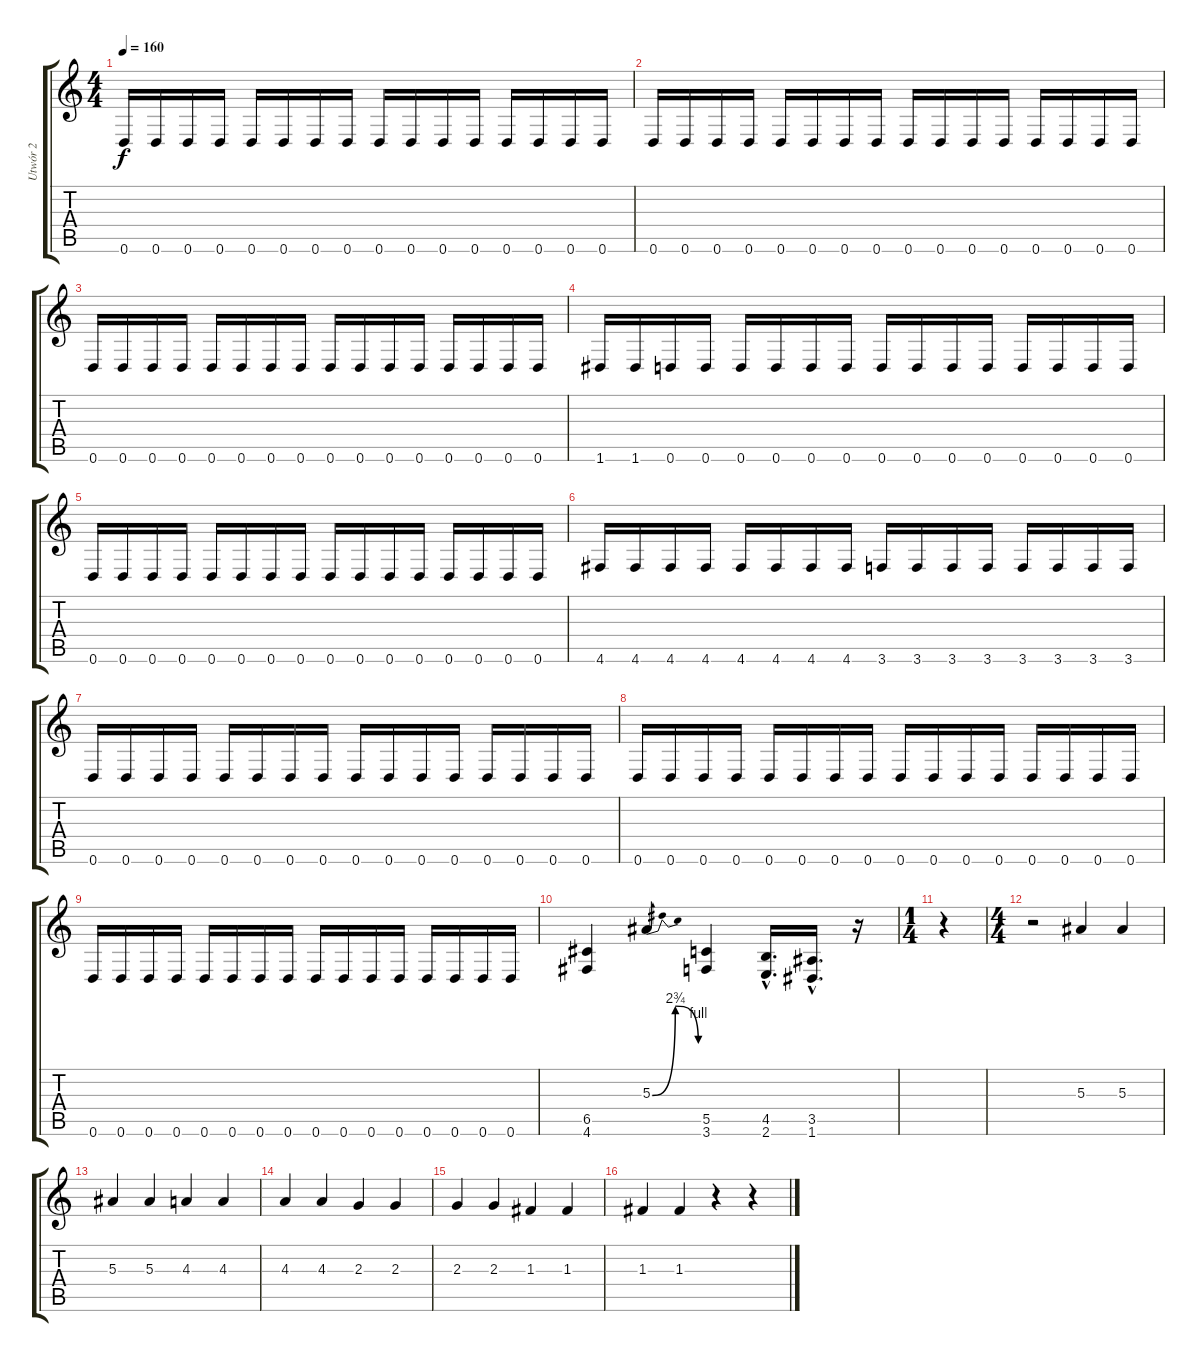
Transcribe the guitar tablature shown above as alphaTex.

\track ("Utwór 2" "Utwór 2") {instrument overdrivenguitar}
\staff {score tabs}
\tuning (D4 A3 F3 C3 G2 D2) {hide}
\ts (4 4)
\tempo 160
\clef g2
\ks c
0.6.16{dy f instrument overdrivenguitar} 0.6.16 0.6.16 0.6.16 0.6.16 0.6.16 0.6.16 0.6.16 0.6.16 0.6.16 0.6.16 0.6.16 0.6.16 0.6.16 0.6.16 0.6.16 |
0.6.16 0.6.16 0.6.16 0.6.16 0.6.16 0.6.16 0.6.16 0.6.16 0.6.16 0.6.16 0.6.16 0.6.16 0.6.16 0.6.16 0.6.16 0.6.16 |
0.6.16 0.6.16 0.6.16 0.6.16 0.6.16 0.6.16 0.6.16 0.6.16 0.6.16 0.6.16 0.6.16 0.6.16 0.6.16 0.6.16 0.6.16 0.6.16 |
1.6.16 1.6.16 0.6.16 0.6.16 0.6.16 0.6.16 0.6.16 0.6.16 0.6.16 0.6.16 0.6.16 0.6.16 0.6.16 0.6.16 0.6.16 0.6.16 |
0.6.16 0.6.16 0.6.16 0.6.16 0.6.16 0.6.16 0.6.16 0.6.16 0.6.16 0.6.16 0.6.16 0.6.16 0.6.16 0.6.16 0.6.16 0.6.16 |
4.6.16 4.6.16 4.6.16 4.6.16 4.6.16 4.6.16 4.6.16 4.6.16 3.6.16 3.6.16 3.6.16 3.6.16 3.6.16 3.6.16 3.6.16 3.6.16 |
0.6.16 0.6.16 0.6.16 0.6.16 0.6.16 0.6.16 0.6.16 0.6.16 0.6.16 0.6.16 0.6.16 0.6.16 0.6.16 0.6.16 0.6.16 0.6.16 |
0.6.16 0.6.16 0.6.16 0.6.16 0.6.16 0.6.16 0.6.16 0.6.16 0.6.16 0.6.16 0.6.16 0.6.16 0.6.16 0.6.16 0.6.16 0.6.16 |
0.6.16 0.6.16 0.6.16 0.6.16 0.6.16 0.6.16 0.6.16 0.6.16 0.6.16 0.6.16 0.6.16 0.6.16 0.6.16 0.6.16 0.6.16 0.6.16 |
(6.5 4.6).4 5.3{be (bendrelease 0 0 30 11 30 11 60 4)}.4 (5.5 3.6).4 (4.5{hac} 2.6{hac}).16{d} (3.5{hac} 1.6{hac}).16{d} r.16 |
\ts (1 4)
r.4 |
\ts (4 4)
r.2 5.3.4 5.3.4 |
5.3.4 5.3.4 4.3.4 4.3.4 |
4.3.4 4.3.4 2.3.4 2.3.4 |
2.3.4 2.3.4 1.3.4 1.3.4 |
1.3.4 1.3.4 r.4 r.4
